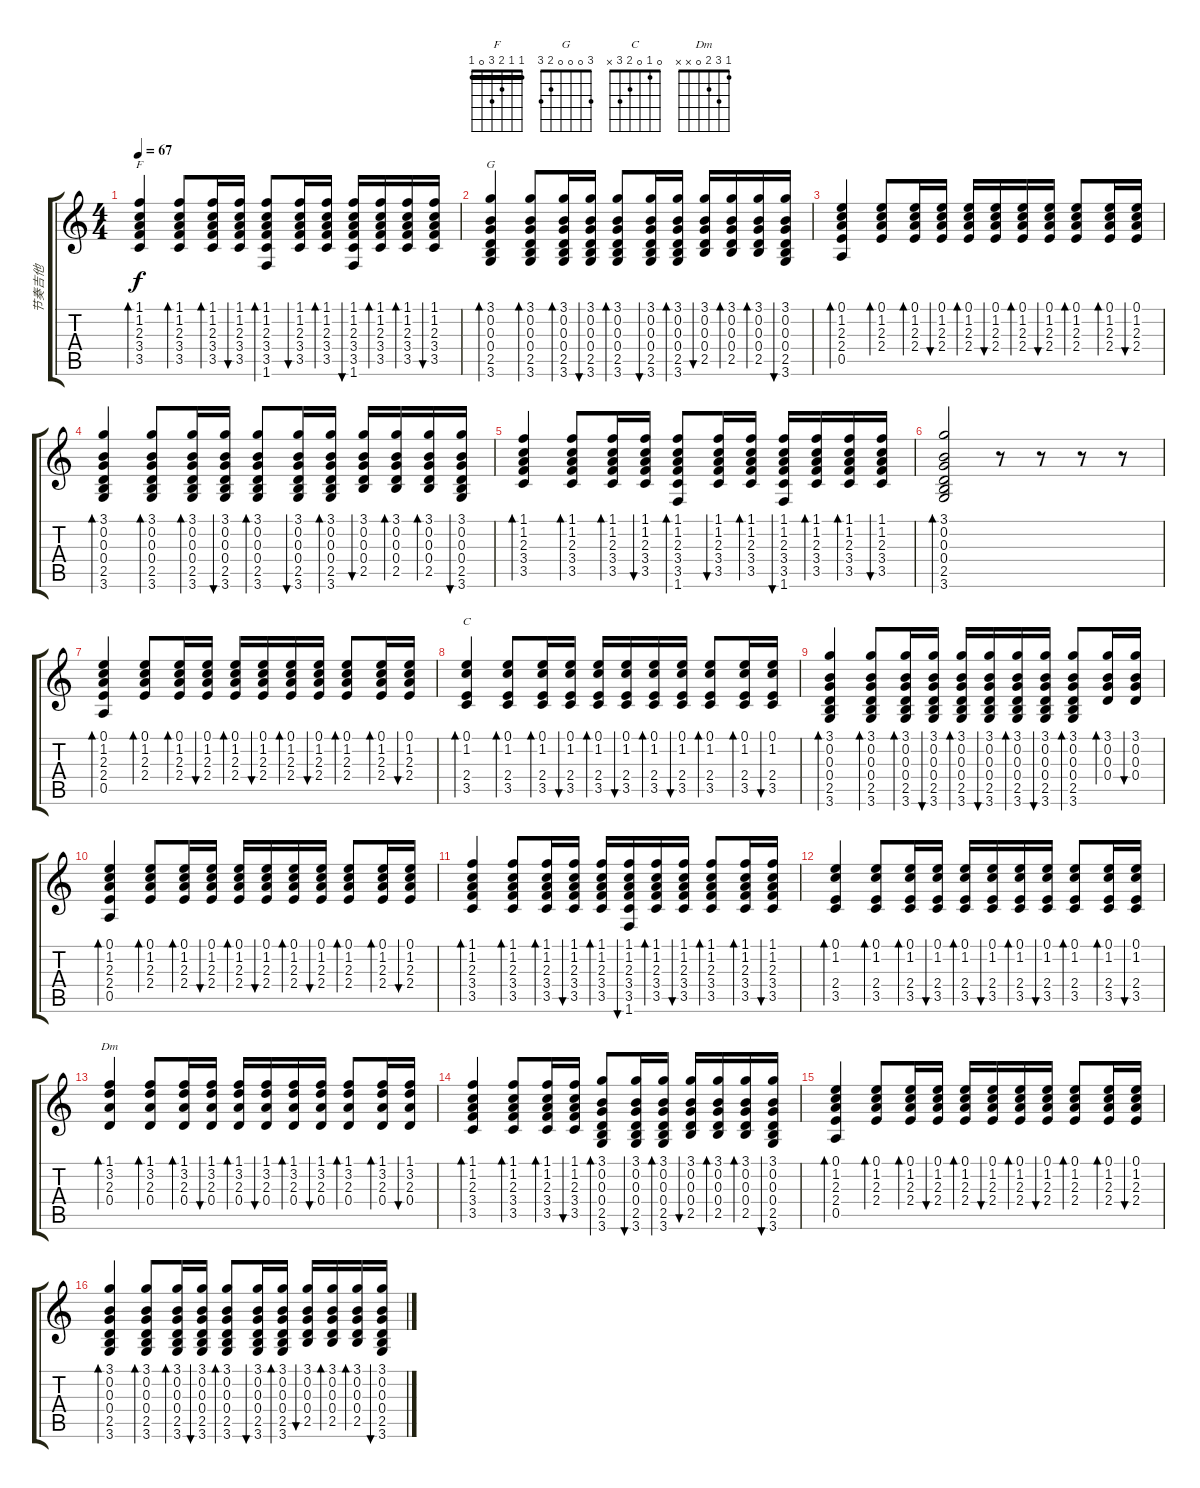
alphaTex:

\track ("节奏吉他" "节奏吉他") {instrument acousticguitarsteel}
\staff {score tabs}
\tuning (E4 B3 G3 D3 A2 E2) {hide}
\chord ("F" 1 1 2 3 0 1) {barre 1}
\chord ("G" 3 0 0 0 2 3)
\chord ("C" 0 1 0 2 3 x)
\chord ("Dm" 1 3 2 0 x x)
\ts (4 4)
\tempo 67
\clef g2
\ks c
(1.1 1.2 2.3 3.4 3.5).4{bd 30 ch "F" dy f} (1.1 1.2 2.3 3.4 3.5).8{bd 30} (1.1 1.2 2.3 3.4 3.5).16{bd 30} (1.1 1.2 2.3 3.4 3.5).16{bu 30} (1.1 1.2 2.3 3.4 3.5 1.6).8{bd 30} (1.1 1.2 2.3 3.4 3.5).16{bu 30} (1.1 1.2 2.3 3.4 3.5).16{bd 30} (1.1 1.2 2.3 3.4 3.5 1.6).16{bu 30} (1.1 1.2 2.3 3.4 3.5).16{bd 30} (1.1 1.2 2.3 3.4 3.5).16{bd 30} (1.1 1.2 2.3 3.4 3.5).16{bu 30} |
(3.1 0.2 0.3 0.4 2.5 3.6).4{bd 30 ch "G"} (3.1 0.2 0.3 0.4 2.5 3.6).8{bd 30} (3.1 0.2 0.3 0.4 2.5 3.6).16{bd 30} (3.1 0.2 0.3 0.4 2.5 3.6).16{bu 30} (3.1 0.2 0.3 0.4 2.5 3.6).8{bd 30} (3.1 0.2 0.3 0.4 2.5 3.6).16{bu 30} (3.1 0.2 0.3 0.4 2.5 3.6).16{bd 30} (3.1 0.2 0.3 0.4 2.5).16{bu 30} (3.1 0.2 0.3 0.4 2.5).16{bd 30} (3.1 0.2 0.3 0.4 2.5).16{bd 30} (3.1 0.2 0.3 0.4 2.5 3.6).16{bu 30} |
(0.1 1.2 2.3 2.4 0.5).4{bd 30} (0.1 1.2 2.3 2.4).8{bd 30} (0.1 1.2 2.3 2.4).16{bd 30} (0.1 1.2 2.3 2.4).16{bu 30} (0.1 1.2 2.3 2.4).16{bd 30} (0.1 1.2 2.3 2.4).16{bu 30} (0.1 1.2 2.3 2.4).16{bd 30} (0.1 1.2 2.3 2.4).16{bu 30} (0.1 1.2 2.3 2.4).8{bd 30} (0.1 1.2 2.3 2.4).16{bd 30} (0.1 1.2 2.3 2.4).16{bu 30} |
(3.1 0.2 0.3 0.4 2.5 3.6).4{bd 30} (3.1 0.2 0.3 0.4 2.5 3.6).8{bd 30} (3.1 0.2 0.3 0.4 2.5 3.6).16{bd 30} (3.1 0.2 0.3 0.4 2.5 3.6).16{bu 30} (3.1 0.2 0.3 0.4 2.5 3.6).8{bd 30} (3.1 0.2 0.3 0.4 2.5 3.6).16{bu 30} (3.1 0.2 0.3 0.4 2.5 3.6).16{bd 30} (3.1 0.2 0.3 0.4 2.5).16{bu 30} (3.1 0.2 0.3 0.4 2.5).16{bd 30} (3.1 0.2 0.3 0.4 2.5).16{bd 30} (3.1 0.2 0.3 0.4 2.5 3.6).16{bu 30} |
(1.1 1.2 2.3 3.4 3.5).4{bd 30} (1.1 1.2 2.3 3.4 3.5).8{bd 30} (1.1 1.2 2.3 3.4 3.5).16{bd 30} (1.1 1.2 2.3 3.4 3.5).16{bu 30} (1.1 1.2 2.3 3.4 3.5 1.6).8{bd 30} (1.1 1.2 2.3 3.4 3.5).16{bu 30} (1.1 1.2 2.3 3.4 3.5).16{bd 30} (1.1 1.2 2.3 3.4 3.5 1.6).16{bu 30} (1.1 1.2 2.3 3.4 3.5).16{bd 30} (1.1 1.2 2.3 3.4 3.5).16{bd 30} (1.1 1.2 2.3 3.4 3.5).16{bu 30} |
(3.1 0.2 0.3 0.4 2.5 3.6).2{bd 30} r.8 r.8 r.8 r.8 |
(0.1 1.2 2.3 2.4 0.5).4{bd 30} (0.1 1.2 2.3 2.4).8{bd 30} (0.1 1.2 2.3 2.4).16{bd 30} (0.1 1.2 2.3 2.4).16{bu 30} (0.1 1.2 2.3 2.4).16{bd 30} (0.1 1.2 2.3 2.4).16{bu 30} (0.1 1.2 2.3 2.4).16{bd 30} (0.1 1.2 2.3 2.4).16{bu 30} (0.1 1.2 2.3 2.4).8{bd 30} (0.1 1.2 2.3 2.4).16{bd 30} (0.1 1.2 2.3 2.4).16{bu 30} |
(0.1 1.2 2.4 3.5).4{bd 30 ch "C"} (0.1 1.2 2.4 3.5).8{bd 30} (0.1 1.2 2.4 3.5).16{bd 30} (0.1 1.2 2.4 3.5).16{bu 30} (0.1 1.2 2.4 3.5).16{bd 30} (0.1 1.2 2.4 3.5).16{bu 30} (0.1 1.2 2.4 3.5).16{bd 30} (0.1 1.2 2.4 3.5).16{bu 30} (0.1 1.2 2.4 3.5).8{bd 30} (0.1 1.2 2.4 3.5).16{bd 30} (0.1 1.2 2.4 3.5).16{bu 30} |
(3.1 0.2 0.3 0.4 2.5 3.6).4{bd 30} (3.1 0.2 0.3 0.4 2.5 3.6).8{bd 30} (3.1 0.2 0.3 0.4 2.5 3.6).16{bd 30} (3.1 0.2 0.3 0.4 2.5 3.6).16{bu 30} (3.1 0.2 0.3 0.4 2.5 3.6).16{bd 30} (3.1 0.2 0.3 0.4 2.5 3.6).16{bu 30} (3.1 0.2 0.3 0.4 2.5 3.6).16{bd 30} (3.1 0.2 0.3 0.4 2.5 3.6).16{bu 30} (3.1 0.2 0.3 0.4 2.5 3.6).8{bd 30} (3.1 0.2 0.3 0.4).16{bd 30} (3.1 0.2 0.3 0.4).16{bu 30} |
(0.1 1.2 2.3 2.4 0.5).4{bd 30} (0.1 1.2 2.3 2.4).8{bd 30} (0.1 1.2 2.3 2.4).16{bd 30} (0.1 1.2 2.3 2.4).16{bu 30} (0.1 1.2 2.3 2.4).16{bd 30} (0.1 1.2 2.3 2.4).16{bu 30} (0.1 1.2 2.3 2.4).16{bd 30} (0.1 1.2 2.3 2.4).16{bu 30} (0.1 1.2 2.3 2.4).8{bd 30} (0.1 1.2 2.3 2.4).16{bd 30} (0.1 1.2 2.3 2.4).16{bu 30} |
(1.1 1.2 2.3 3.4 3.5).4{bd 30} (1.1 1.2 2.3 3.4 3.5).8{bd 30} (1.1 1.2 2.3 3.4 3.5).16{bd 30} (1.1 1.2 2.3 3.4 3.5).16{bu 30} (1.1 1.2 2.3 3.4 3.5).16{bd 30} (1.1 1.2 2.3 3.4 3.5 1.6).16{bu 30} (1.1 1.2 2.3 3.4 3.5).16{bd 30} (1.1 1.2 2.3 3.4 3.5).16{bu 30} (1.1 1.2 2.3 3.4 3.5).8{bd 30} (1.1 1.2 2.3 3.4 3.5).16{bd 30} (1.1 1.2 2.3 3.4 3.5).16{bu 30} |
(0.1 1.2 2.4 3.5).4{bd 30} (0.1 1.2 2.4 3.5).8{bd 30} (0.1 1.2 2.4 3.5).16{bd 30} (0.1 1.2 2.4 3.5).16{bu 30} (0.1 1.2 2.4 3.5).16{bd 30} (0.1 1.2 2.4 3.5).16{bu 30} (0.1 1.2 2.4 3.5).16{bd 30} (0.1 1.2 2.4 3.5).16{bu 30} (0.1 1.2 2.4 3.5).8{bd 30} (0.1 1.2 2.4 3.5).16{bd 30} (0.1 1.2 2.4 3.5).16{bu 30} |
(1.1 3.2 2.3 0.4).4{bd 30 ch "Dm"} (1.1 3.2 2.3 0.4).8{bd 30} (1.1 3.2 2.3 0.4).16{bd 30} (1.1 3.2 2.3 0.4).16{bu 30} (1.1 3.2 2.3 0.4).16{bd 30} (1.1 3.2 2.3 0.4).16{bu 30} (1.1 3.2 2.3 0.4).16{bd 30} (1.1 3.2 2.3 0.4).16{bu 30} (1.1 3.2 2.3 0.4).8{bd 30} (1.1 3.2 2.3 0.4).16{bd 30} (1.1 3.2 2.3 0.4).16{bu 30} |
(1.1 1.2 2.3 3.4 3.5).4{bd 30} (1.1 1.2 2.3 3.4 3.5).8{bd 30} (1.1 1.2 2.3 3.4 3.5).16{bd 30} (1.1 1.2 2.3 3.4 3.5).16{bu 30} (3.1 0.2 0.3 0.4 2.5 3.6).8{bd 30} (3.1 0.2 0.3 0.4 2.5 3.6).16{bu 30} (3.1 0.2 0.3 0.4 2.5 3.6).16{bd 30} (3.1 0.2 0.3 0.4 2.5).16{bu 30} (3.1 0.2 0.3 0.4 2.5).16{bd 30} (3.1 0.2 0.3 0.4 2.5).16{bd 30} (3.1 0.2 0.3 0.4 2.5 3.6).16{bu 30} |
(0.1 1.2 2.3 2.4 0.5).4{bd 30} (0.1 1.2 2.3 2.4).8{bd 30} (0.1 1.2 2.3 2.4).16{bd 30} (0.1 1.2 2.3 2.4).16{bu 30} (0.1 1.2 2.3 2.4).16{bd 30} (0.1 1.2 2.3 2.4).16{bu 30} (0.1 1.2 2.3 2.4).16{bd 30} (0.1 1.2 2.3 2.4).16{bu 30} (0.1 1.2 2.3 2.4).8{bd 30} (0.1 1.2 2.3 2.4).16{bd 30} (0.1 1.2 2.3 2.4).16{bu 30} |
(3.1 0.2 0.3 0.4 2.5 3.6).4{bd 30} (3.1 0.2 0.3 0.4 2.5 3.6).8{bd 30} (3.1 0.2 0.3 0.4 2.5 3.6).16{bd 30} (3.1 0.2 0.3 0.4 2.5 3.6).16{bu 30} (3.1 0.2 0.3 0.4 2.5 3.6).8{bd 30} (3.1 0.2 0.3 0.4 2.5 3.6).16{bu 30} (3.1 0.2 0.3 0.4 2.5 3.6).16{bd 30} (3.1 0.2 0.3 0.4 2.5).16{bu 30} (3.1 0.2 0.3 0.4 2.5).16{bd 30} (3.1 0.2 0.3 0.4 2.5).16{bd 30} (3.1 0.2 0.3 0.4 2.5 3.6).16{bu 30}
